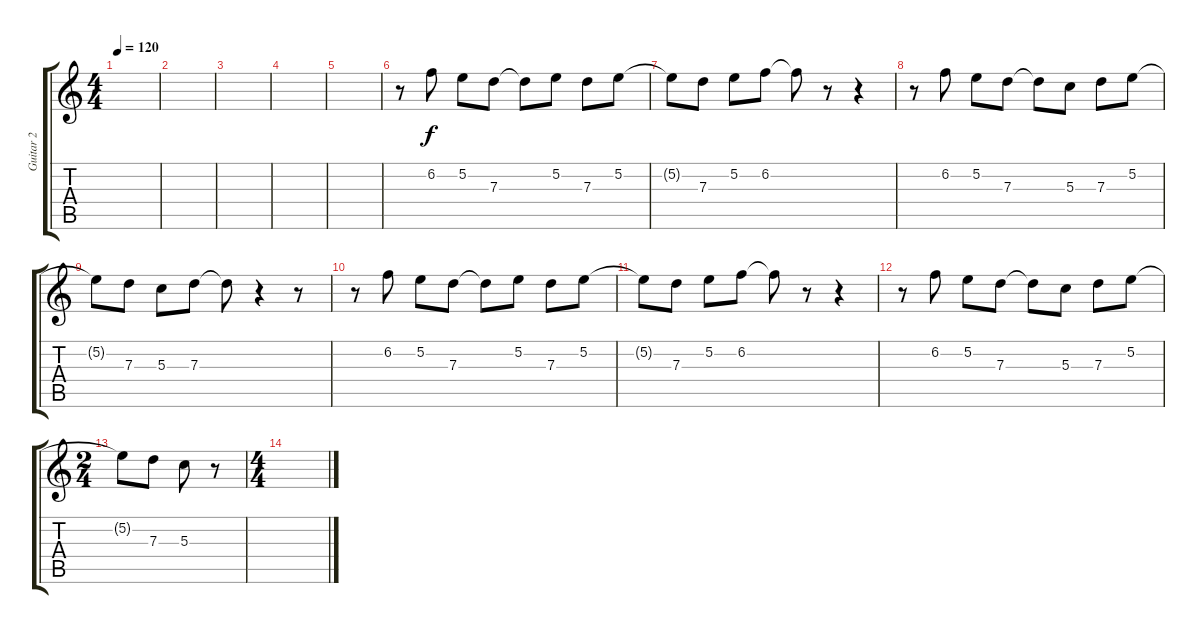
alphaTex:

\track ("Guitar 2" "Guitar 2") {instrument distortionguitar}
\staff {score tabs}
\tuning (E4 B3 G3 D3 A2 E2) {hide}
\ts (4 4)
\tempo 120
\clef g2
\ks c
|
|
|
|
|
r.8 6.2.8 5.2.8 7.3.8 7.3{t}.8 5.2.8 7.3.8 5.2.8 |
5.2{t}.8 7.3.8 5.2.8 6.2.8 6.2{t}.8 r.8 r.4 |
r.8 6.2.8 5.2.8 7.3.8 7.3{t}.8 5.3.8 7.3.8 5.2.8 |
5.2{t}.8 7.3.8 5.3.8 7.3.8 7.3{t}.8 r.4 r.8 |
r.8 6.2.8 5.2.8 7.3.8 7.3{t}.8 5.2.8 7.3.8 5.2.8 |
5.2{t}.8 7.3.8 5.2.8 6.2.8 6.2{t}.8 r.8 r.4 |
r.8 6.2.8 5.2.8 7.3.8 7.3{t}.8 5.3.8 7.3.8 5.2.8 |
\ts (2 4)
5.2{t}.8 7.3.8 5.3.8 r.8 |
\ts (4 4)
